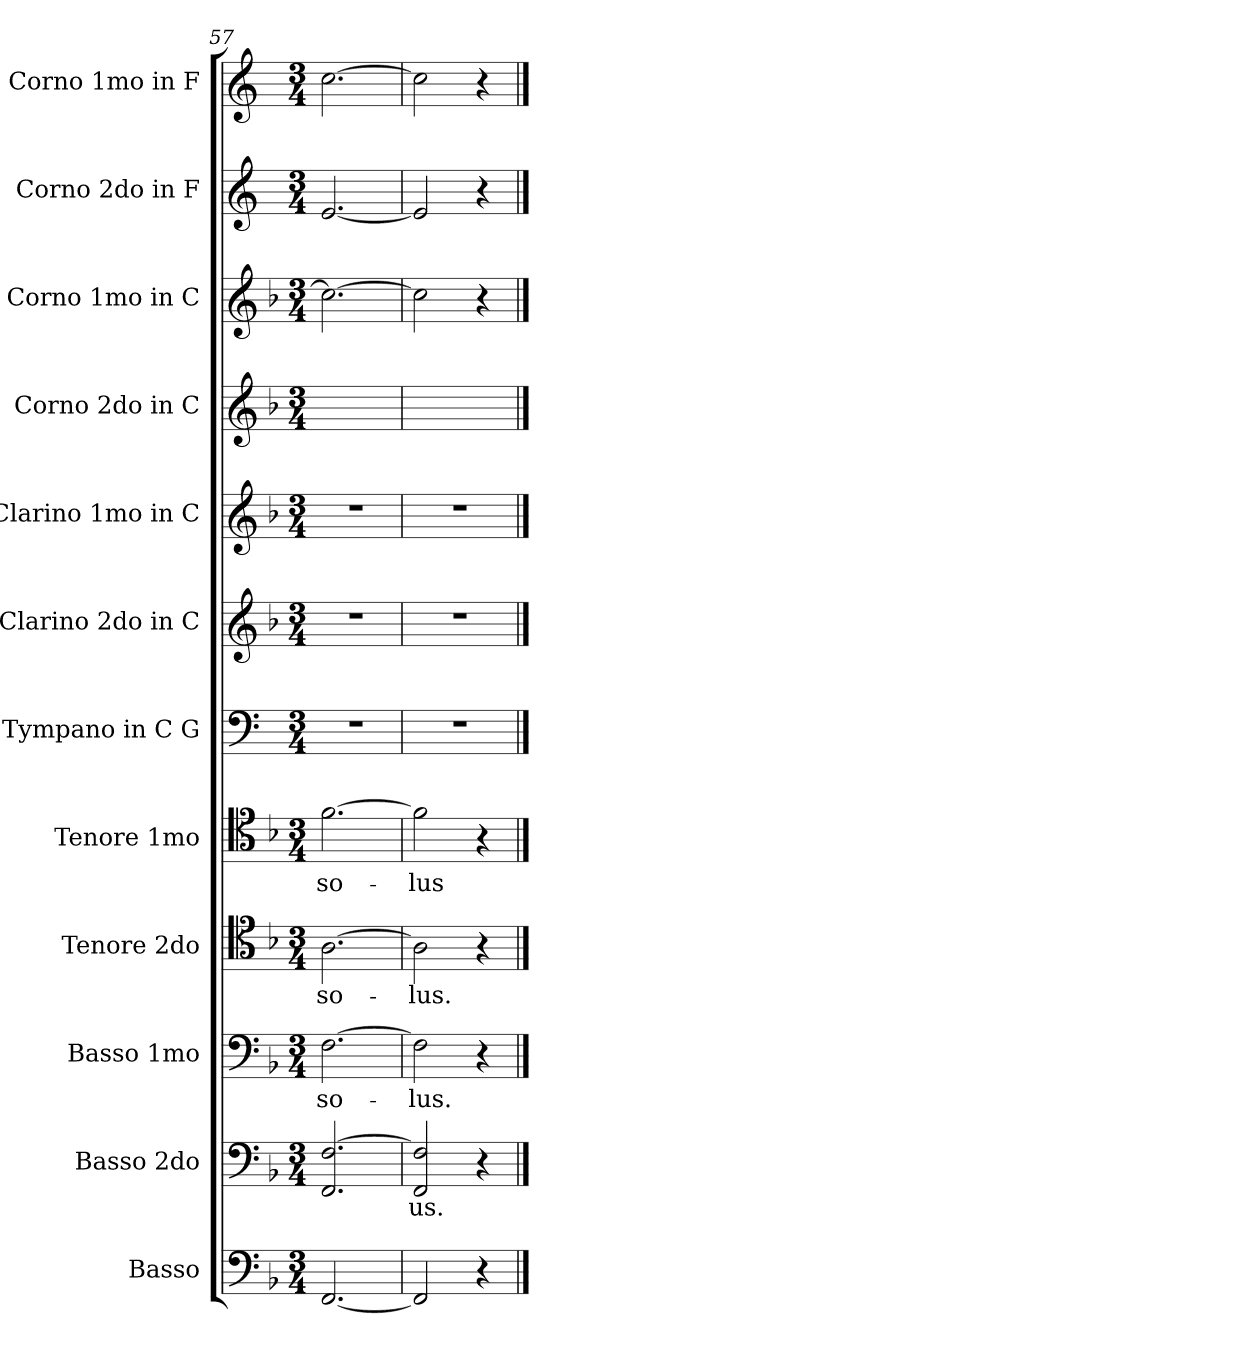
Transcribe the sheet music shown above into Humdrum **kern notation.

**kern	**kern	**text	**kern	**text	**kern	**text	**kern	**text	**kern	**kern	**kern	**kern	**kern	**kern	**kern
*part12	*part11	*part11	*part10	*part10	*part9	*part9	*part8	*part8	*part7	*part6	*part5	*part4	*part3	*part2	*part1
*staff12	*staff11	*staff11	*staff10	*staff10	*staff9	*staff9	*staff8	*staff8	*staff7	*staff6	*staff5	*staff4	*staff3	*staff2	*staff1
*I"Basso	*I"Basso 2do	*	*I"Basso 1mo	*	*I"Tenore 2do	*	*I"Tenore 1mo	*	*I"Tympano in C G	*I"Clarino 2do in C	*I"Clarino 1mo in C	*I"Corno 2do in C	*I"Corno 1mo in C	*I"Corno 2do in F	*I"Corno 1mo in F
*clefF4	*clefF4	*	*clefF4	*	*clefC4	*	*clefC4	*	*clefF4	*clefG2	*clefG2	*clefG2	*clefG2	*clefG2	*clefG2
*	*	*	*	*	*	*	*	*	*	*	*	*	*	*ITrd4c7	*ITrd4c7
*k[b-]	*k[b-]	*	*k[b-]	*	*k[b-]	*	*k[b-]	*	*k[]	*k[b-]	*k[b-]	*k[b-]	*k[b-]	*k[b-]	*k[b-]
*M3/4	*M3/4	*	*M3/4	*	*M3/4	*	*M3/4	*	*M3/4	*M3/4	*M3/4	*M3/4	*M3/4	*M3/4	*M3/4
=57	=57	=57	=57	=57	=57	=57	=57	=57	=57	=57	=57	=57	=57	=57	=57
[2.FF/	2.FF/ [2.F/	.	[2.F\	so-	[2.A\	so-	[2.f\	so-	2.r	2.r	2.r	2.ryy	2.cc\_	[2.A/	[2.f\
=58	=58	=58	=58	=58	=58	=58	=58	=58	=58	=58	=58	=58	=58	=58	=58
2FF/]	2FF/ 2F]/	-us.	2F\]	-lus.	2A\]	-lus.	2f\]	-lus	2.r	2.r	2.r	2.ryy	2cc\]	2A/]	2f\]
4r	4r	.	4r	.	4r	.	4r	.	.	.	.	.	4r	4r	4r
==	==	==	==	==	==	==	==	==	==	==	==	==	==	==	==
*-	*-	*-	*-	*-	*-	*-	*-	*-	*-	*-	*-	*-	*-	*-	*-
